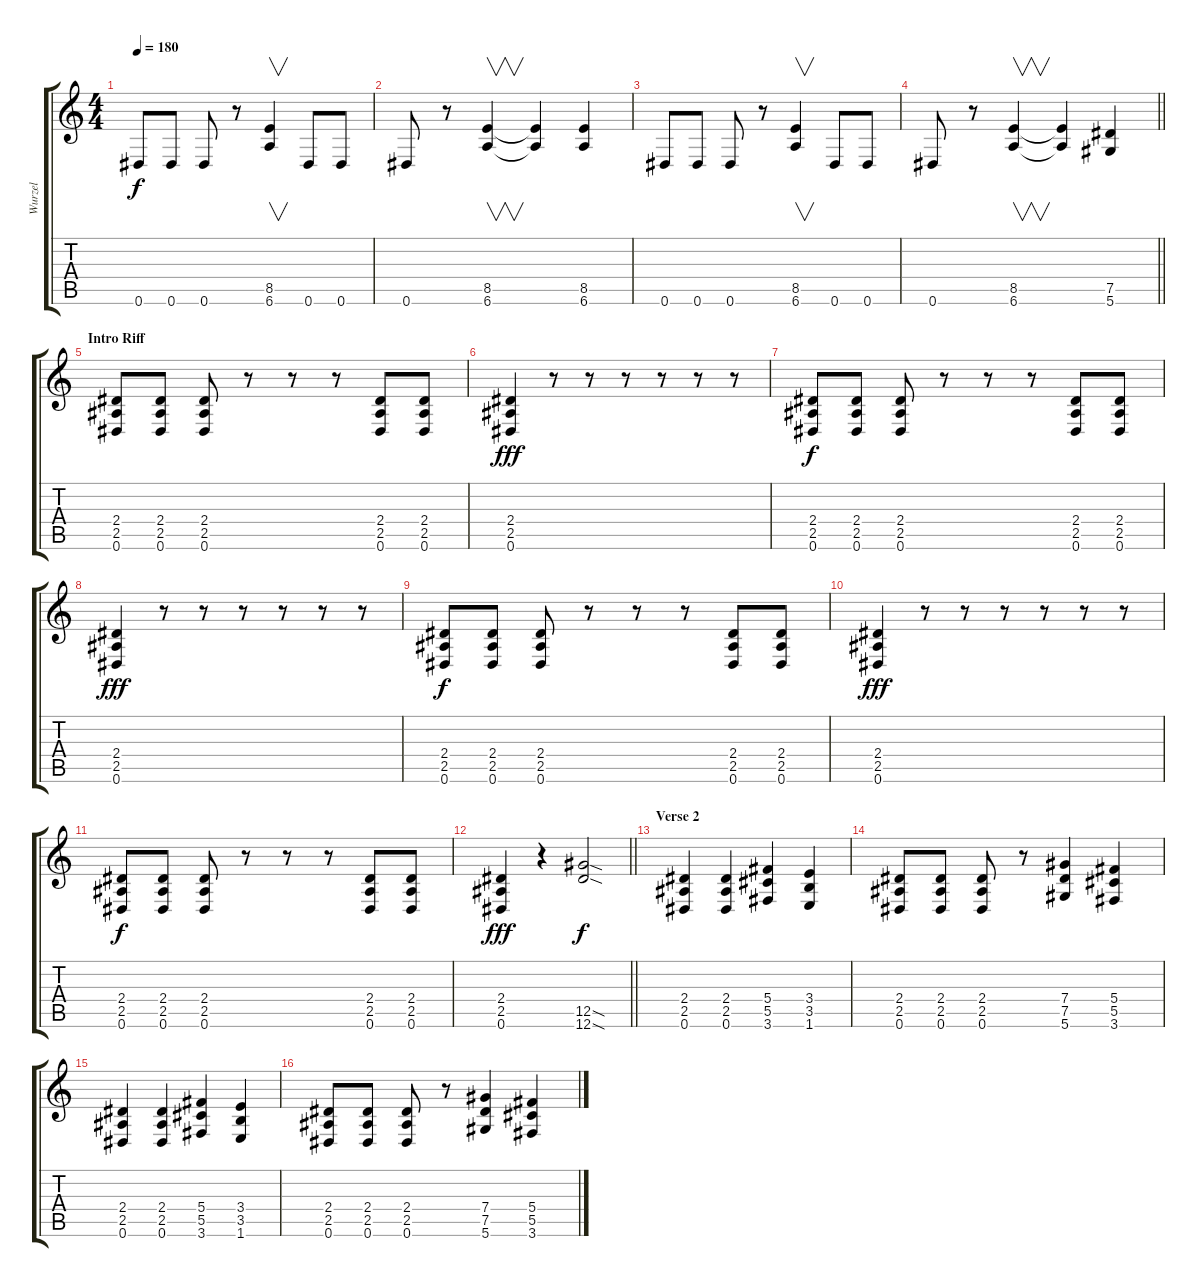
\track ("Wurzel" "Wurzel") {instrument distortionguitar}
\staff {score tabs}
\tuning (Eb4 Bb3 Gb3 Db3 Ab2 Eb2) {hide}
\ts (4 4)
\tempo 180
\clef g2
\ks c
0.6.8{dy f} 0.6.8 0.6.8 r.8 (8.5 6.6).4{v} 0.6.8 0.6.8 |
0.6.8 r.8 (8.5 6.6).4{v} (8.5{t} 6.6{t}).4 (8.5 6.6).4 |
0.6.8 0.6.8 0.6.8 r.8 (8.5 6.6).4{v} 0.6.8 0.6.8 |
\barLineRight lightlight
0.6.8 r.8 (8.5 6.6).4{v} (8.5{t} 6.6{t}).4 (7.5 5.6).4 |
\section ("" "Intro Riff")
(2.4 2.5 0.6).8 (2.4 2.5 0.6).8 (2.4 2.5 0.6).8 r.8 r.8 r.8 (2.4 2.5 0.6).8 (2.4 2.5 0.6).8 |
(2.4 2.5 0.6).4{dy fff} r.8 r.8 r.8 r.8 r.8 r.8 |
(2.4 2.5 0.6).8{dy f} (2.4 2.5 0.6).8 (2.4 2.5 0.6).8 r.8 r.8 r.8 (2.4 2.5 0.6).8 (2.4 2.5 0.6).8 |
(2.4 2.5 0.6).4{dy fff} r.8 r.8 r.8 r.8 r.8 r.8 |
(2.4 2.5 0.6).8{dy f} (2.4 2.5 0.6).8 (2.4 2.5 0.6).8 r.8 r.8 r.8 (2.4 2.5 0.6).8 (2.4 2.5 0.6).8 |
(2.4 2.5 0.6).4{dy fff} r.8 r.8 r.8 r.8 r.8 r.8 |
(2.4 2.5 0.6).8{dy f} (2.4 2.5 0.6).8 (2.4 2.5 0.6).8 r.8 r.8 r.8 (2.4 2.5 0.6).8 (2.4 2.5 0.6).8 |
\barLineRight lightlight
(2.4 2.5 0.6).4{dy fff} r.4 (12.5{sod} 12.6{sod}).2{dy f} |
\section ("" "Verse 2")
(2.4 2.5 0.6).4 (2.4 2.5 0.6).4 (5.4 5.5 3.6).4 (3.4 3.5 1.6).4 |
(2.4 2.5 0.6).8 (2.4 2.5 0.6).8 (2.4 2.5 0.6).8 r.8 (7.4 7.5 5.6).4 (5.4 5.5 3.6).4 |
(2.4 2.5 0.6).4 (2.4 2.5 0.6).4 (5.4 5.5 3.6).4 (3.4 3.5 1.6).4 |
(2.4 2.5 0.6).8 (2.4 2.5 0.6).8 (2.4 2.5 0.6).8 r.8 (7.4 7.5 5.6).4 (5.4 5.5 3.6).4
